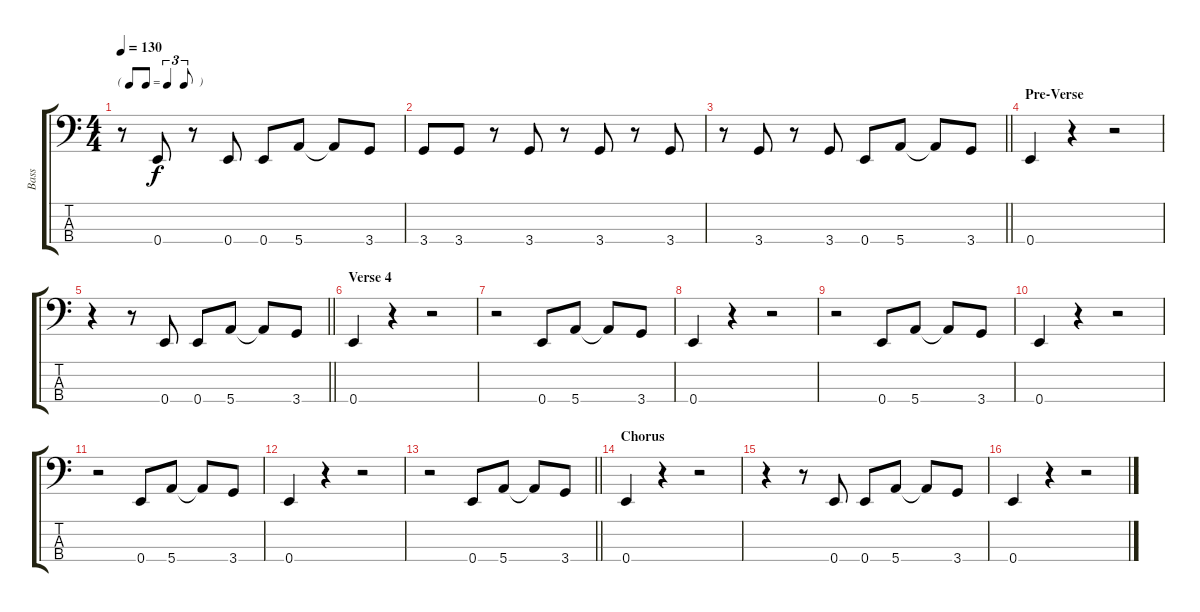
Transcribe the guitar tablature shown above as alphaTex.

\track ("Bass" "Bass") {instrument electricbassfinger}
\staff {score tabs}
\tuning (G2 D2 A1 E1) {hide}
\ts (4 4)
\tf triplet8th
\tempo 130
\clef f4
\ks c
r.8{dy f} 0.4.8 r.8 0.4.8 0.4.8 5.4.8 5.4{t}.8 3.4.8 |
3.4.8 3.4.8 r.8 3.4.8 r.8 3.4.8 r.8 3.4.8 |
\barLineRight lightlight
r.8 3.4.8 r.8 3.4.8 0.4.8 5.4.8 5.4{t}.8 3.4.8 |
\section ("" "Pre-Verse")
0.4.4 r.4 r.2 |
\barLineRight lightlight
r.4 r.8 0.4.8 0.4.8 5.4.8 5.4{t}.8 3.4.8 |
\section ("" "Verse 4")
0.4.4 r.4 r.2 |
r.2 0.4.8 5.4.8 5.4{t}.8 3.4.8 |
0.4.4 r.4 r.2 |
r.2 0.4.8 5.4.8 5.4{t}.8 3.4.8 |
0.4.4 r.4 r.2 |
r.2 0.4.8 5.4.8 5.4{t}.8 3.4.8 |
0.4.4 r.4 r.2 |
\barLineRight lightlight
r.2 0.4.8 5.4.8 5.4{t}.8 3.4.8 |
\section ("" "Chorus")
0.4.4 r.4 r.2 |
r.4 r.8 0.4.8 0.4.8 5.4.8 5.4{t}.8 3.4.8 |
0.4.4 r.4 r.2
